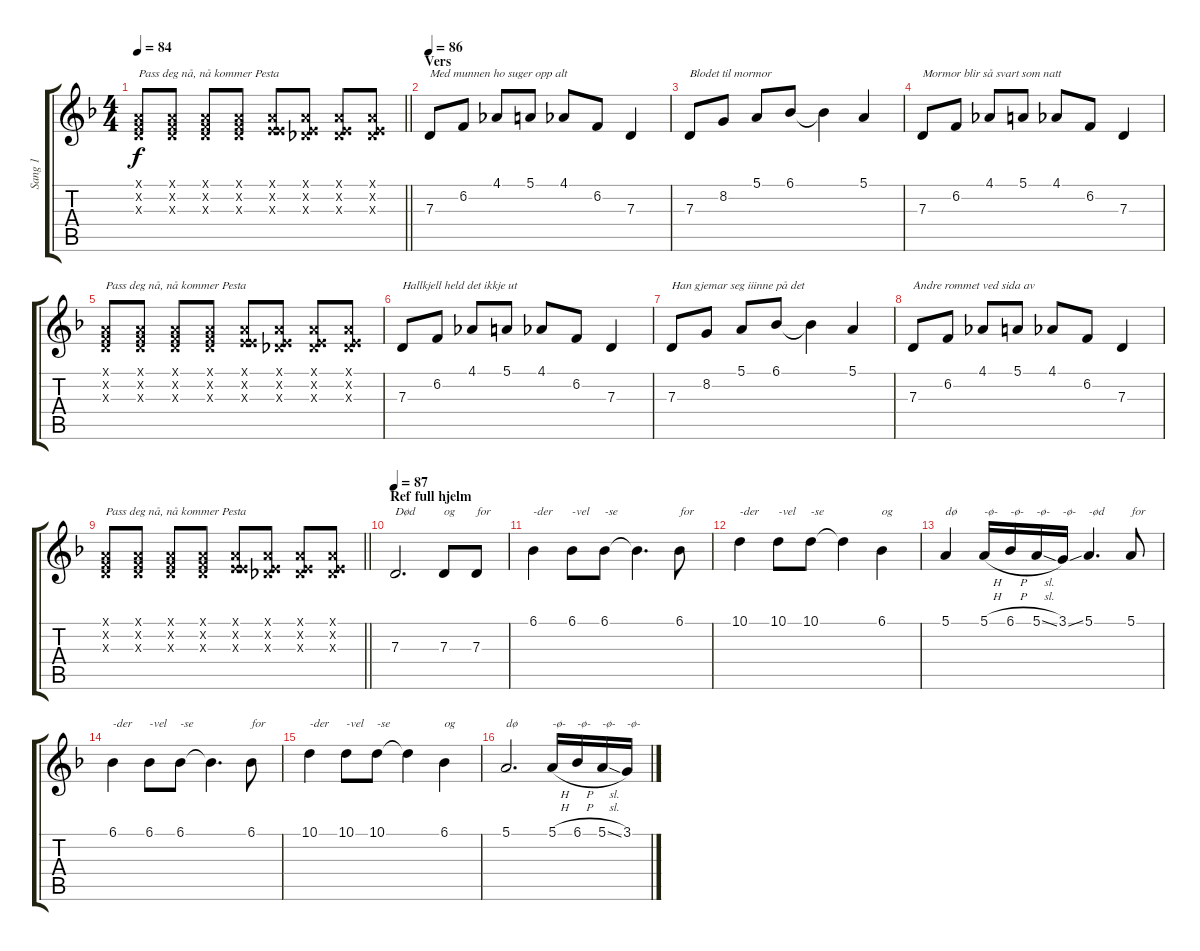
\track ("Sang 1" "Sang 1") {instrument trumpet}
\staff {score tabs}
\tuning (E4 B3 G3 D3 A2 E2) {hide}
\ts (4 4)
\tempo 84
\clef g2
\barLineRight lightlight
\ks dminor
(5.1{x} 6.2{x} 7.3{x}).8{txt "Pass deg nå, nå kommer Pesta" dy f} (5.1{x} 6.2{x} 7.3{x}).8 (5.1{x} 6.2{x} 7.3{x}).8 (5.1{x} 6.2{x} 7.3{x}).8 (5.1{x} 5.2{x} 9.3{x}).8 (5.1{x} 5.2{x} 6.3{x}).8 (5.1{x} 5.2{x} 6.3{x}).8 (5.1{x} 5.2{x} 6.3{x}).8 |
\section ("" "Vers")
\tempo 86
7.3.8{txt "Med munnen ho suger opp alt"} 6.2.8 4.1.8 5.1.8 4.1.8 6.2.8 7.3.4 |
7.3.8{txt "Blodet til mormor"} 8.2.8 5.1.8 6.1.8 6.1{t}.4 5.1.4 |
7.3.8{txt "Mormor blir så svart som natt"} 6.2.8 4.1.8 5.1.8 4.1.8 6.2.8 7.3.4 |
(5.1{x} 6.2{x} 7.3{x}).8{txt "Pass deg nå, nå kommer Pesta"} (5.1{x} 6.2{x} 7.3{x}).8 (5.1{x} 6.2{x} 7.3{x}).8 (5.1{x} 6.2{x} 7.3{x}).8 (5.1{x} 5.2{x} 9.3{x}).8 (5.1{x} 5.2{x} 6.3{x}).8 (5.1{x} 5.2{x} 6.3{x}).8 (5.1{x} 5.2{x} 6.3{x}).8 |
7.3.8{txt "Hallkjell held det ikkje ut"} 6.2.8 4.1.8 5.1.8 4.1.8 6.2.8 7.3.4 |
7.3.8{txt "Han gjemar seg iiinne på det"} 8.2.8 5.1.8 6.1.8 6.1{t}.4 5.1.4 |
7.3.8{txt "Andre rommet ved sida av"} 6.2.8 4.1.8 5.1.8 4.1.8 6.2.8 7.3.4 |
\barLineRight lightlight
(5.1{x} 6.2{x} 7.3{x}).8{txt "Pass deg nå, nå kommer Pesta"} (5.1{x} 6.2{x} 7.3{x}).8 (5.1{x} 6.2{x} 7.3{x}).8 (5.1{x} 6.2{x} 7.3{x}).8 (5.1{x} 5.2{x} 9.3{x}).8 (5.1{x} 5.2{x} 6.3{x}).8 (5.1{x} 5.2{x} 6.3{x}).8 (5.1{x} 5.2{x} 6.3{x}).8 |
\section ("" "Ref full hjelm")
\tempo 87
7.3.2{d txt "Død"} 7.3.8{txt "og"} 7.3.8{txt "for"} |
6.1.4{txt "-der"} 6.1.8{txt "-vel"} 6.1.8{txt "-se"} 6.1{t}.4{d} 6.1.8{txt "for"} |
10.1.4{txt "-der"} 10.1.8{txt "-vel"} 10.1.8{txt "-se"} 10.1{t}.4 6.1.4{txt "og"} |
5.1.4{txt "dø"} 5.1{h}.16{txt "-ø-"} 6.1{h}.16{txt "-ø-"} 5.1{sl}.16{txt "-ø-"} 3.1{ss}.16{txt "-ø-"} 5.1.4{d txt "-ød"} 5.1.8{txt "for"} |
6.1.4{txt "-der"} 6.1.8{txt "-vel"} 6.1.8{txt "-se"} 6.1{t}.4{d} 6.1.8{txt "for"} |
10.1.4{txt "-der"} 10.1.8{txt "-vel"} 10.1.8{txt "-se"} 10.1{t}.4 6.1.4{txt "og"} |
5.1.2{d txt "dø"} 5.1{h}.16{txt "-ø-"} 6.1{h}.16{txt "-ø-"} 5.1{sl}.16{txt "-ø-"} 3.1{ss}.16{txt "-ø-"}
